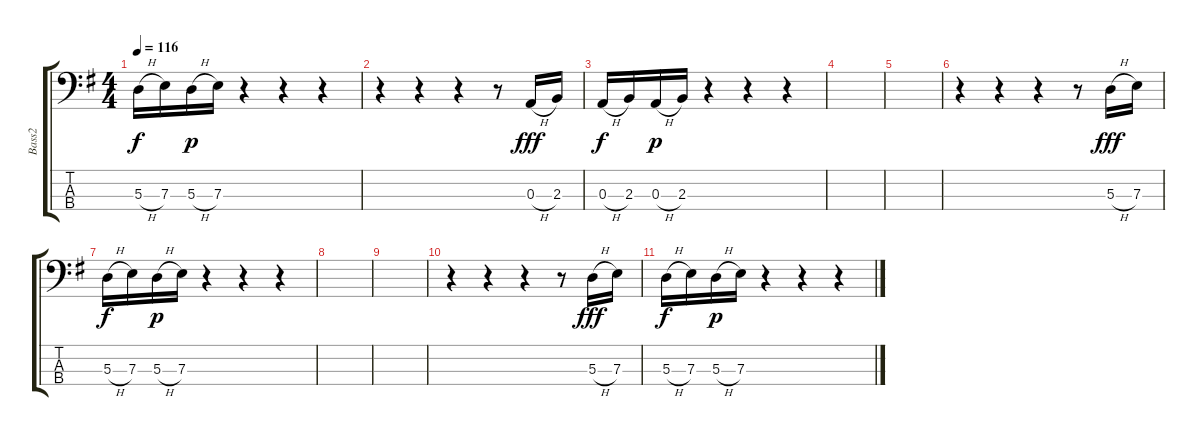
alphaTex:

\track ("Bass2" "Bass2") {instrument electricbasspick}
\staff {score tabs}
\tuning (G2 D2 A1 E1) {hide}
\ts (4 4)
\tempo 116
\clef f4
\ks g
5.3{h}.16{dy f} 7.3.16 5.3{h}.16{dy p} 7.3.16 r.4 r.4 r.4 |
r.4 r.4 r.4 r.8 0.3{h}.16{dy fff} 2.3.16 |
0.3{h}.16{dy f} 2.3.16 0.3{h}.16{dy p} 2.3.16 r.4 r.4 r.4 |
|
|
r.4 r.4 r.4 r.8 5.3{h}.16{dy fff} 7.3.16 |
5.3{h}.16{dy f} 7.3.16 5.3{h}.16{dy p} 7.3.16 r.4 r.4 r.4 |
|
|
r.4 r.4 r.4 r.8 5.3{h}.16{dy fff} 7.3.16 |
5.3{h}.16{dy f} 7.3.16 5.3{h}.16{dy p} 7.3.16 r.4 r.4 r.4
